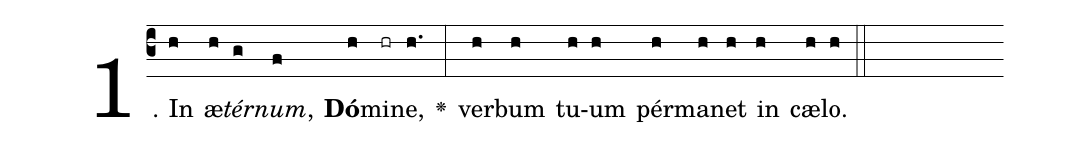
%%
(c3)1. In(h) æ(h)<i>tér</i>(g)<i>num</i>,(f) <b>Dó</b>(h)mi(hr)ne,(h.) <v>\greheightstar</v>(:) ver(h)bum(h) tu(h)um(h) pér(h)ma(h)net(h) in(h) cæ(h)lo.(h) (::)


%E(h) u(h) o(h) u(h) a(h) e.(h) (::)
